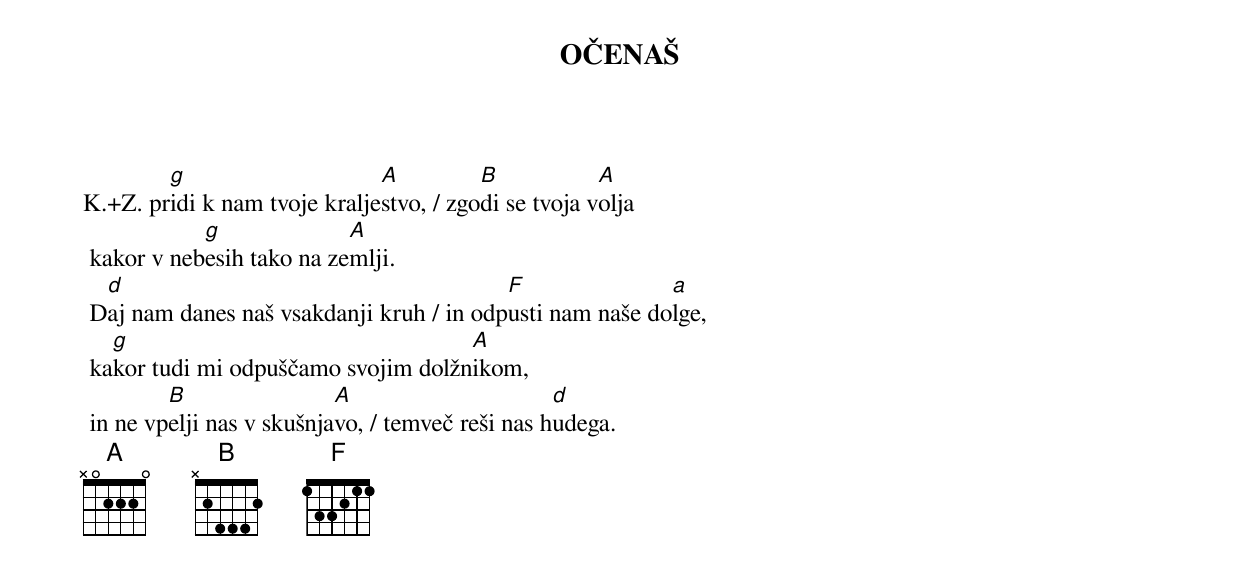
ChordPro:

{title: OČENAŠ}

K.+Z.	pr[g]idi k nam tvoje kralje[A]stvo, / zgo[B]di se tvoja v[A]olja
	kakor v neb[g]esih tako na ze[A]mlji.
	D[d]aj nam danes naš vsakdanji kruh / in odp[F]usti nam naše do[a]lge,
	ka[g]kor tudi mi odpuščamo svojim dolžn[A]ikom,
	in ne vp[B]elji nas v skušnja[A]vo, / temveč reši nas h[d]udega.
